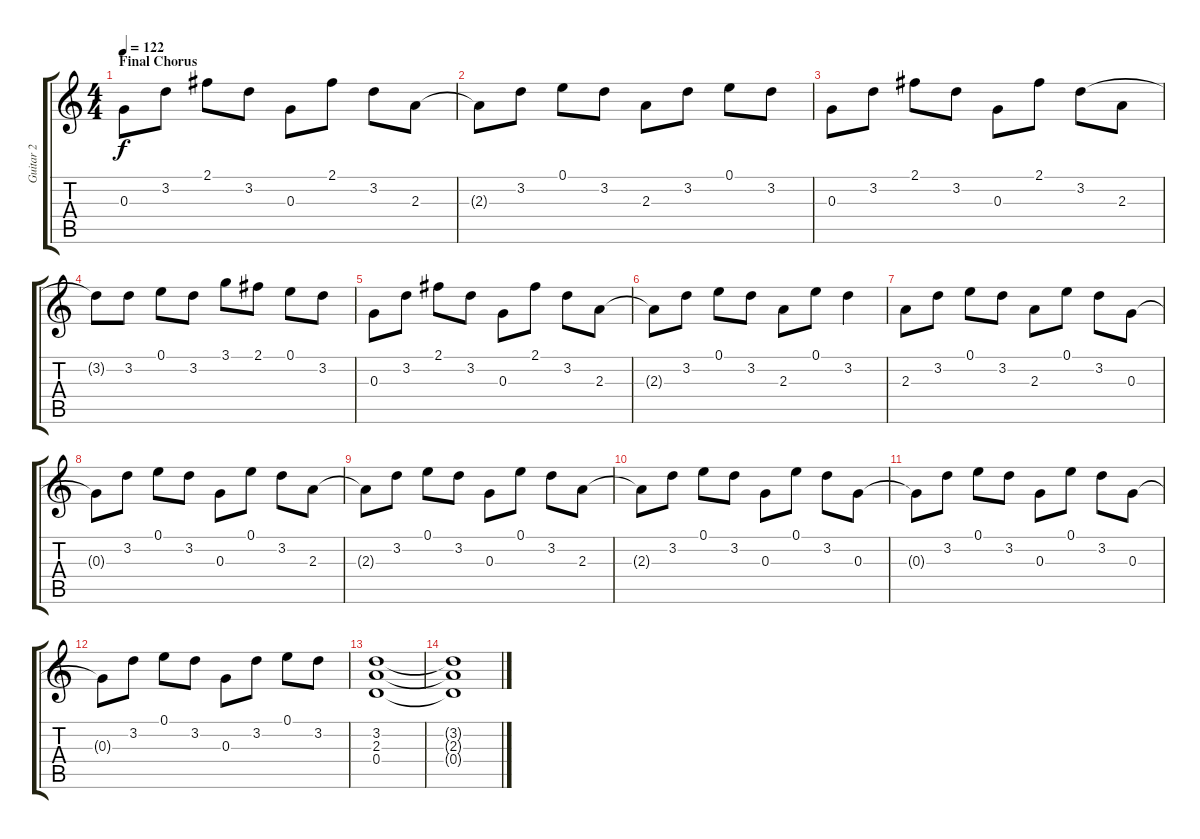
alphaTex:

\track ("Guitar 2" "Guitar 2") {instrument electricguitarclean}
\staff {score tabs}
\tuning (E4 B3 G3 D3 A2 D2) {hide}
\ts (4 4)
\section ("" "Final Chorus")
\tempo 122
\clef g2
\ks c
0.3.8{dy f instrument electricguitarclean} 3.2.8 2.1.8 3.2.8 0.3.8 2.1.8 3.2.8 2.3.8 |
2.3{t}.8 3.2.8 0.1.8 3.2.8 2.3.8 3.2.8 0.1.8 3.2.8 |
0.3.8 3.2.8 2.1.8 3.2.8 0.3.8 2.1.8 3.2.8 2.3.8 |
3.2{t}.8 3.2.8 0.1.8 3.2.8 3.1.8 2.1.8 0.1.8 3.2.8 |
0.3.8 3.2.8 2.1.8 3.2.8 0.3.8 2.1.8 3.2.8 2.3.8 |
2.3{t}.8 3.2.8 0.1.8 3.2.8 2.3.8 0.1.8 3.2.4 |
2.3.8 3.2.8 0.1.8 3.2.8 2.3.8 0.1.8 3.2.8 0.3.8 |
0.3{t}.8 3.2.8 0.1.8 3.2.8 0.3.8 0.1.8 3.2.8 2.3.8 |
2.3{t}.8 3.2.8 0.1.8 3.2.8 0.3.8 0.1.8 3.2.8 2.3.8 |
2.3{t}.8 3.2.8 0.1.8 3.2.8 0.3.8 0.1.8 3.2.8 0.3.8 |
0.3{t}.8 3.2.8 0.1.8 3.2.8 0.3.8 0.1.8 3.2.8 0.3.8 |
0.3{t}.8 3.2.8 0.1.8 3.2.8 0.3.8 3.2.8 0.1.8 3.2.8 |
(3.2 2.3 0.4).1 |
(3.2{t} 2.3{t} 0.4{t}).1
